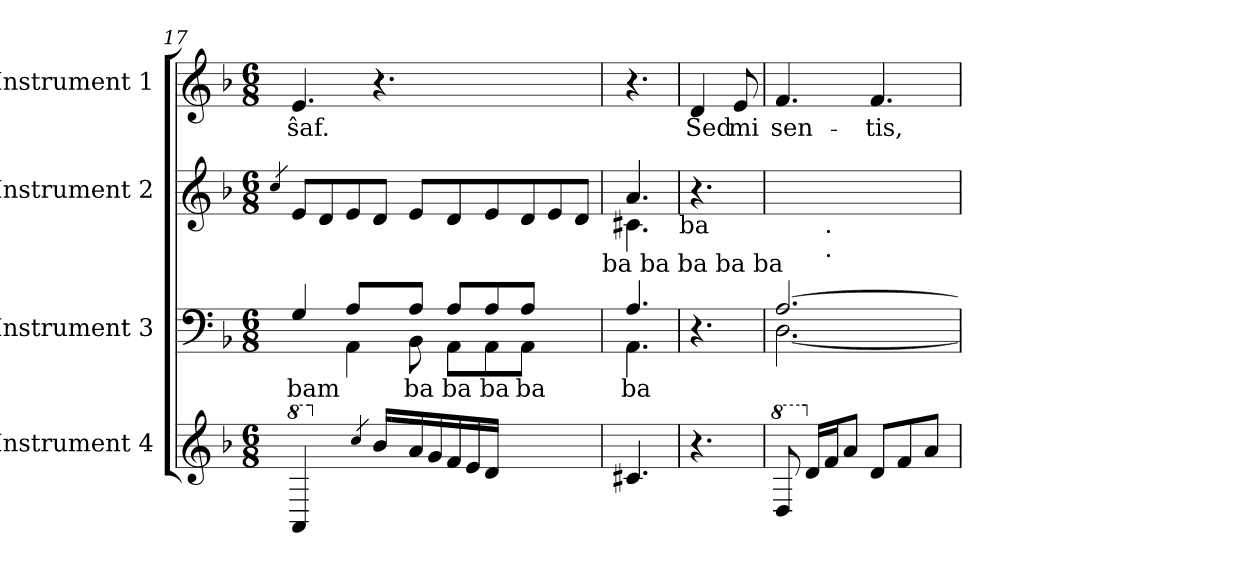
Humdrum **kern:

**kern	**kern	**text	**kern	**kern	**text
*part4	*part3	*part3	*part2	*part1	*part1
*staff4	*staff3	*staff3	*staff2	*staff1	*staff1
*I"Instrument 4	*I"Instrument 3	*	*I"Instrument 2	*I"Instrument 1	*
*clefG2	*clefF4	*	*clefG2	*clefG2	*
*k[b-]	*k[b-]	*	*k[b-]	*k[b-]	*
*F:	*F:	*	*F:	*F:	*
*M6/8	*M6/8	*	*M6/8	*M6/8	*
=17	=17	=17	=17	=17	=17
.	.	.	4qcc/	.	.
*8va	*	*	*	*	*
!	!	!LO:LY:b:cj	!	!	!LO:LY:b:rj
*	*^	*	*	*	*
4A/	4G/	4ryy	bam	8e/L	4.e/	ŝaf.
.	.	.	.	8d\L	.	.
*X8va	*	*	*	*	*	*
8ryy	8A/L	4AA\	.	8e/J	.	.
4qcc/	.	.	.	.	.	.
16b-/L	8ryy	.	.	8d\J	4.r	.
16ryy	.	.	.	.	.	.
!	!	!	!LO:LY:b:cj	!	!	!
16a/	8A/J	8BB-\	ba	8e/L	.	.
16g/	.	.	.	.	.	.
!	!	!	!LO:LY:b:cj	!	!	!
16f/	8A/L	8AA\L	ba	8d\L	.	.
16e/	.	.	.	.	.	.
!	!	!	!LO:LY:b:cj	!	!	!
16d/J	8A/	8AA\	ba	8e/	2ryy	.
4..ryy	.	.	.	.	.	.
!	!	!	!LO:LY:b:cj	!	!	!
.	8A/J	8AA\J	ba	8d\	.	.
.	4ryy	4ryy	.	8e/J	.	.
.	.	.	.	8d\J	.	.
!	!	!	!	!LO:TX:b:t=ba ba ba ba ba	!	!
=18	=18	=18	=18	=18	=18	=18
!	!	!	!LO:LY:b:cj	!	!	!
*	*	*	*	*^	*	*
4.c#X/	4.A/	4.AA\	ba	4.a/	4.c#X\	4.r	.
!	!	!	!	!	!LO:TX:b:t=ba	!	!
!!LO:LB:g=z
=19	=19	=19	=19	=19	=19	=19	=19
!	!	!	!	!	!	!	!LO:LY:b:cj
*	*v	*v	*	*	*	*	*
*	*	*	*v	*v	*	*
4.r	4.r	.	4.r	4d/	Sed
!	!	!	!	!	!LO:LY:b:cj
.	.	.	.	8e/	mi
=20	=20	=20	=20	=20	=20
*8va	*	*	*	*	*
*	*^	*	*	*	*
!	!	!	!	!	!	!LO:LY:b:cj
8d/	[>2.A/	[<2.D\	.	8.ryy	4.f/	sen-
*X8va	*	*	*	*	*	*
16d/L	.	.	.	.	.	.
!	!	!	!	!LO:TX:b:t=.	!	!
!	!	!	!	!LO:TX:b:t=.	!	!
16f/	.	.	.	2ryy	.	.
8a/J	.	.	.	.	.	.
!	!	!	!	!	!	!LO:LY:b:cj
8d/L	.	.	.	.	4.f/	-tis,
8f/	.	.	.	.	.	.
8a/J	.	.	.	.	.	.
.	.	.	.	16ryy	.	.
*	*v	*v	*	*	*	*
=	=	=	=	=	=
*-	*-	*-	*-	*-	*-
